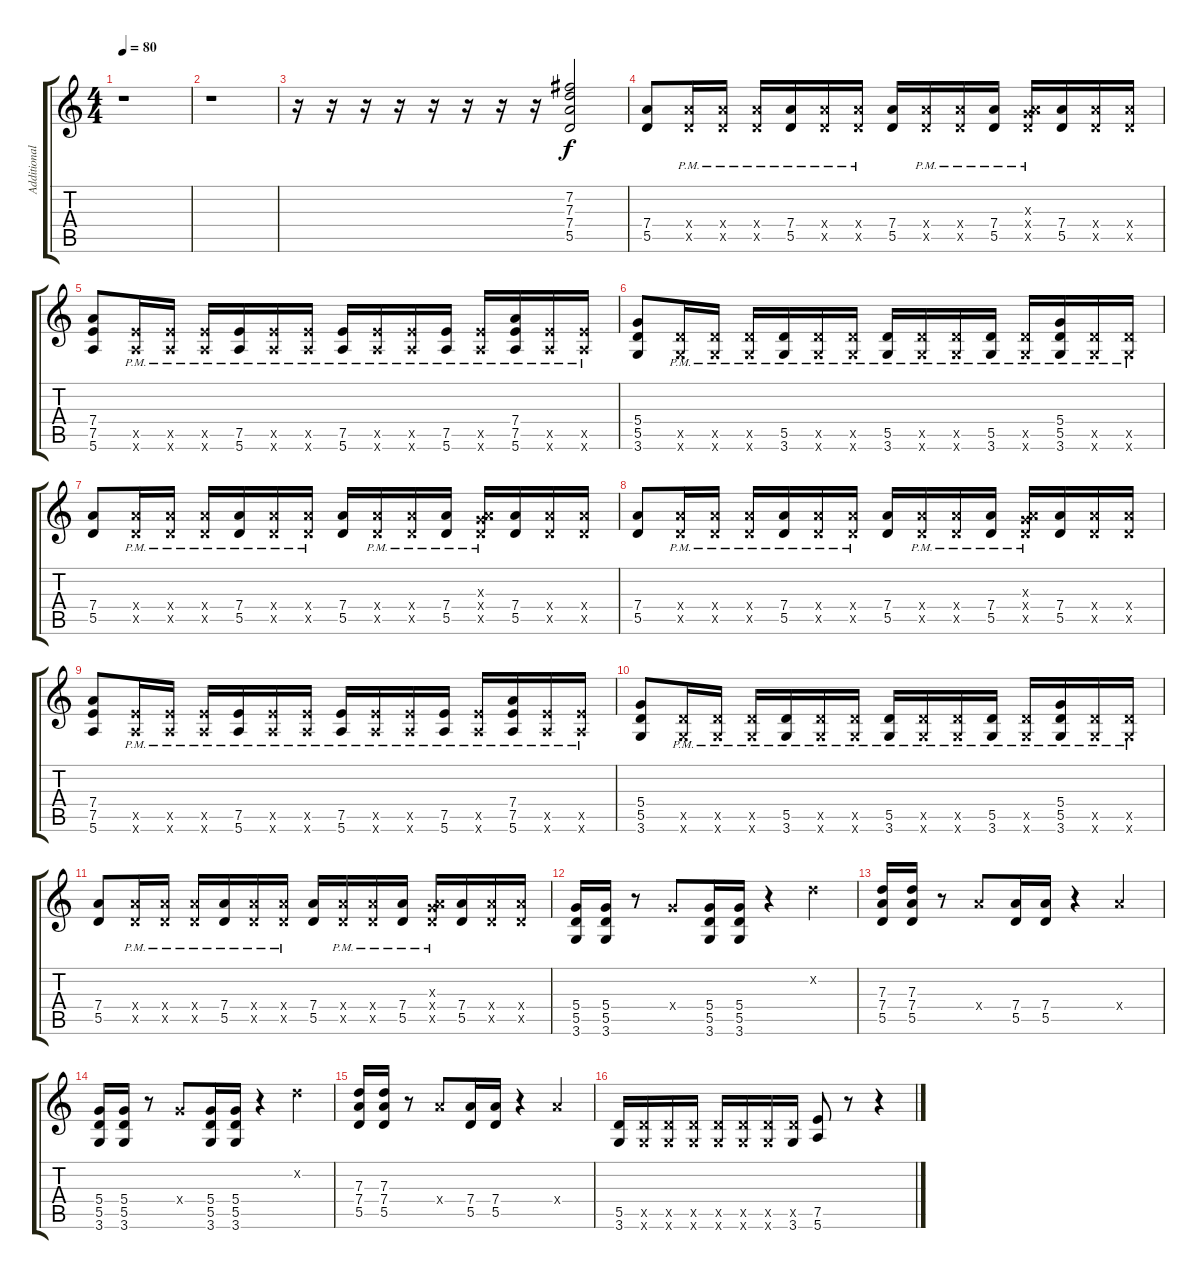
\track ("Additional dist" "Additional") {instrument distortionguitar}
\staff {score tabs}
\tuning (E4 B3 G3 D3 A2 E2) {hide}
\ts (4 4)
\tempo 80
\clef g2
\ks c
r.1{dy f} |
r.1 |
r.16 r.16 r.16 r.16 r.16 r.16 r.16 r.16 (7.2 7.3 7.4 5.5).2 |
(7.4 5.5).8 (7.4{pm x} 5.5{pm x}).16 (7.4{pm x} 5.5{pm x}).16 (7.4{pm x} 5.5{pm x}).16 (7.4{pm} 5.5{pm}).16 (7.4{pm x} 5.5{pm x}).16 (7.4{pm x} 5.5{pm x}).16 (7.4 5.5).16 (7.4{pm x} 5.5{pm x}).16 (7.4{pm x} 5.5{pm x}).16 (7.4{pm} 5.5{pm}).16 (0.3{x} 7.4{pm x} 5.5{pm x}).16 (7.4 5.5).16 (7.4{x} 5.5{x}).16 (7.4{x} 5.5{x}).16 |
(7.4 7.5 5.6).8 (7.5{pm x} 5.6{x}).16 (7.5{pm x} 5.6{x}).16 (7.5{pm x} 5.6{x}).16 (7.5{pm} 5.6).16 (7.5{pm x} 5.6{x}).16 (7.5{pm x} 5.6{x}).16 (7.5{pm} 5.6).16 (7.5{pm x} 5.6{x}).16 (7.5{pm x} 5.6{x}).16 (7.5{pm} 5.6).16 (7.5{pm x} 5.6{x}).16 (7.4{pm} 7.5{pm} 5.6).16 (7.5{pm x} 5.6{x}).16 (7.5{pm x} 5.6{x}).16 |
(5.4 5.5 3.6).8 (5.5{pm x} 3.6{x}).16 (5.5{pm x} 3.6{x}).16 (5.5{pm x} 3.6{x}).16 (5.5{pm} 3.6).16 (5.5{pm x} 3.6{x}).16 (5.5{pm x} 3.6{x}).16 (5.5{pm} 3.6).16 (5.5{pm x} 3.6{x}).16 (5.5{pm x} 3.6{x}).16 (5.5{pm} 3.6).16 (5.5{pm x} 3.6{x}).16 (5.4 5.5{pm} 3.6).16 (5.5{pm x} 3.6{x}).16 (5.5{pm x} 3.6{x}).16 |
(7.4 5.5).8 (7.4{pm x} 5.5{pm x}).16 (7.4{pm x} 5.5{pm x}).16 (7.4{pm x} 5.5{pm x}).16 (7.4{pm} 5.5{pm}).16 (7.4{pm x} 5.5{pm x}).16 (7.4{pm x} 5.5{pm x}).16 (7.4 5.5).16 (7.4{pm x} 5.5{pm x}).16 (7.4{pm x} 5.5{pm x}).16 (7.4{pm} 5.5{pm}).16 (0.3{x} 7.4{pm x} 5.5{pm x}).16 (7.4 5.5).16 (7.4{x} 5.5{x}).16 (7.4{x} 5.5{x}).16 |
(7.4 5.5).8 (7.4{pm x} 5.5{pm x}).16 (7.4{pm x} 5.5{pm x}).16 (7.4{pm x} 5.5{pm x}).16 (7.4{pm} 5.5{pm}).16 (7.4{pm x} 5.5{pm x}).16 (7.4{pm x} 5.5{pm x}).16 (7.4 5.5).16 (7.4{pm x} 5.5{pm x}).16 (7.4{pm x} 5.5{pm x}).16 (7.4{pm} 5.5{pm}).16 (0.3{x} 7.4{pm x} 5.5{pm x}).16 (7.4 5.5).16 (7.4{x} 5.5{x}).16 (7.4{x} 5.5{x}).16 |
(7.4 7.5 5.6).8 (7.5{pm x} 5.6{x}).16 (7.5{pm x} 5.6{x}).16 (7.5{pm x} 5.6{x}).16 (7.5{pm} 5.6).16 (7.5{pm x} 5.6{x}).16 (7.5{pm x} 5.6{x}).16 (7.5{pm} 5.6).16 (7.5{pm x} 5.6{x}).16 (7.5{pm x} 5.6{x}).16 (7.5{pm} 5.6).16 (7.5{pm x} 5.6{x}).16 (7.4{pm} 7.5{pm} 5.6).16 (7.5{pm x} 5.6{x}).16 (7.5{pm x} 5.6{x}).16 |
(5.4 5.5 3.6).8 (5.5{pm x} 3.6{x}).16 (5.5{pm x} 3.6{x}).16 (5.5{pm x} 3.6{x}).16 (5.5{pm} 3.6).16 (5.5{pm x} 3.6{x}).16 (5.5{pm x} 3.6{x}).16 (5.5{pm} 3.6).16 (5.5{pm x} 3.6{x}).16 (5.5{pm x} 3.6{x}).16 (5.5{pm} 3.6).16 (5.5{pm x} 3.6{x}).16 (5.4 5.5{pm} 3.6).16 (5.5{pm x} 3.6{x}).16 (5.5{pm x} 3.6{x}).16 |
(7.4 5.5).8 (7.4{pm x} 5.5{pm x}).16 (7.4{pm x} 5.5{pm x}).16 (7.4{pm x} 5.5{pm x}).16 (7.4{pm} 5.5{pm}).16 (7.4{pm x} 5.5{pm x}).16 (7.4{pm x} 5.5{pm x}).16 (7.4 5.5).16 (7.4{pm x} 5.5{pm x}).16 (7.4{pm x} 5.5{pm x}).16 (7.4{pm} 5.5{pm}).16 (0.3{x} 7.4{pm x} 5.5{pm x}).16 (7.4 5.5).16 (7.4{x} 5.5{x}).16 (7.4{x} 5.5{x}).16 |
(5.4 5.5 3.6).16 (5.4 5.5 3.6).16 r.8 5.4{x}.8 (5.4 5.5 3.6).16 (5.4 5.5 3.6).16 r.4 3.2{x}.4 |
(7.3 7.4 5.5).16 (7.3 7.4 5.5).16 r.8 7.4{x}.8 (7.4 5.5).16 (7.4 5.5).16 r.4 7.4{x}.4 |
(5.4 5.5 3.6).16 (5.4 5.5 3.6).16 r.8 5.4{x}.8 (5.4 5.5 3.6).16 (5.4 5.5 3.6).16 r.4 3.2{x}.4 |
(7.3 7.4 5.5).16 (7.3 7.4 5.5).16 r.8 7.4{x}.8 (7.4 5.5).16 (7.4 5.5).16 r.4 7.4{x}.4 |
(5.5 3.6).16 (5.5{x} 3.6{x}).16 (5.5{x} 3.6{x}).16 (5.5{x} 3.6{x}).16 (5.5{x} 3.6{x}).16 (5.5{x} 3.6{x}).16 (5.5{x} 3.6{x}).16 (5.5{x} 3.6).16 (7.5 5.6).8 r.8 r.4
